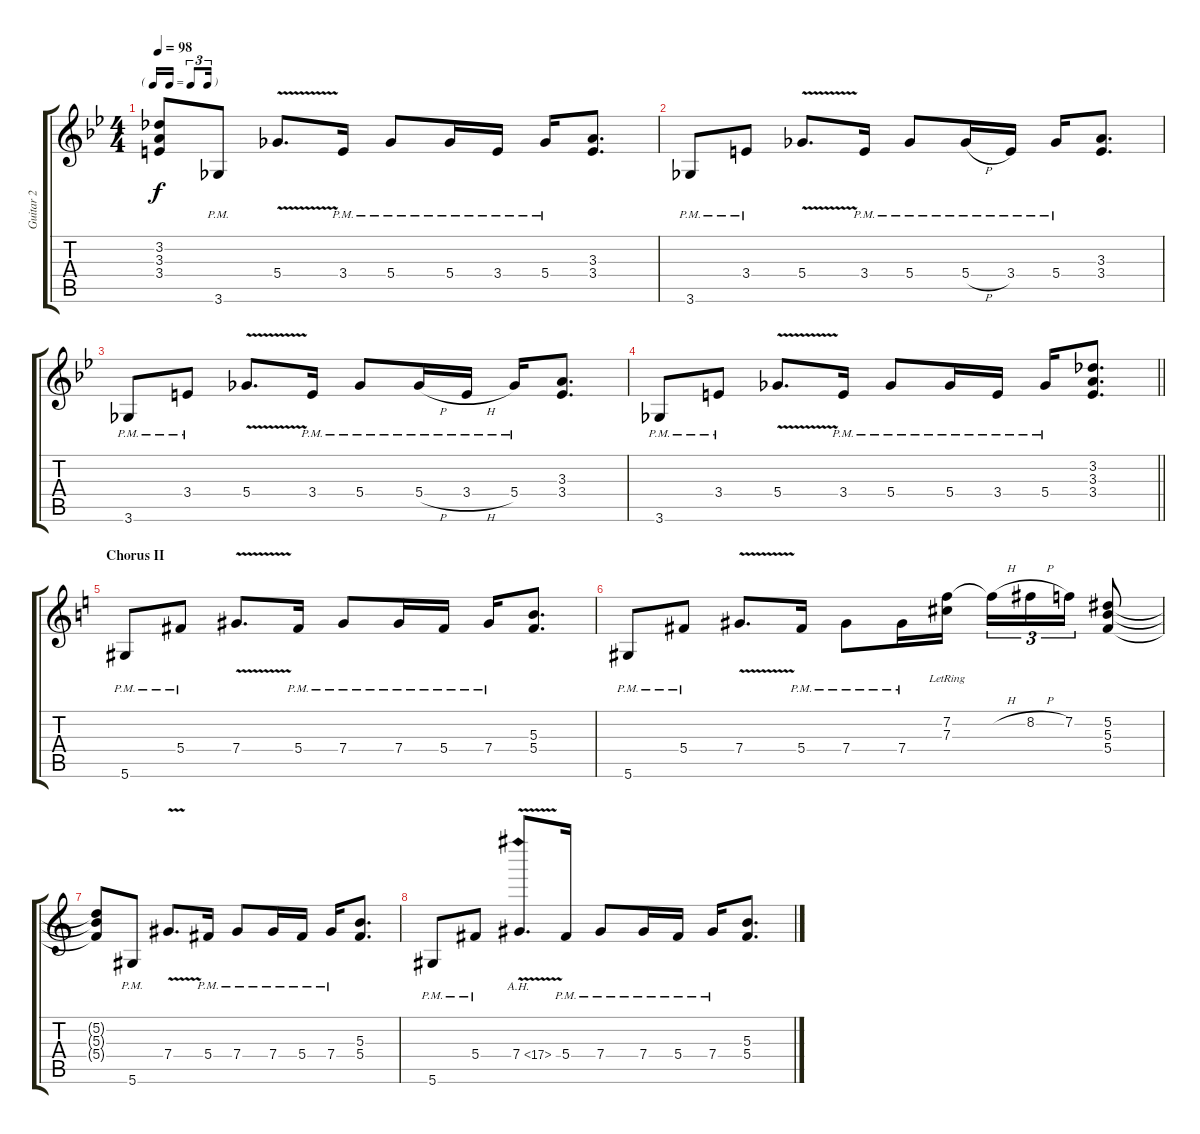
\track ("Guitar 2" "Guitar 2") {instrument distortionguitar}
\staff {score tabs}
\tuning (Eb4 Bb3 Gb3 Db3 Ab2 Eb2) {hide}
\ts (4 4)
\tf triplet16th
\tempo 98
\clef g2
\ks bb
(3.2{t} 3.3{t} 3.4{t}).8{dy f} 3.6{pm}.8 5.4{v}.8{d} 3.4{pm}.16 5.4{pm}.8 5.4{pm}.16 3.4{pm}.16 5.4{pm}.16 (3.3 3.4).8{d} |
3.6{pm}.8 3.4{pm}.8 5.4{v}.8{d} 3.4{pm}.16 5.4{pm}.8 5.4{h pm}.16 3.4{pm}.16 5.4{pm}.16 (3.3 3.4).8{d} |
3.6{pm}.8 3.4{pm}.8 5.4{v}.8{d} 3.4{pm}.16 5.4{pm}.8 5.4{h pm}.16 3.4{h pm}.16 5.4{pm}.16 (3.3 3.4).8{d} |
\barLineRight lightlight
3.6{pm}.8 3.4{pm}.8 5.4{v}.8{d} 3.4{pm}.16 5.4{pm}.8 5.4{pm}.16 3.4{pm}.16 5.4{pm}.16 (3.2 3.3 3.4).8{d} |
\section ("" "Chorus II")
\ks c
5.6{pm}.8 5.4{pm}.8 7.4{v}.8{d} 5.4{pm}.16 7.4{pm}.8 7.4{pm}.16 5.4{pm}.16 7.4{pm}.16 (5.3 5.4).8{d} |
5.6{pm}.8 5.4{pm}.8 7.4{v}.8{d} 5.4{pm}.16 7.4{pm}.8 7.4{pm}.16 (7.2 7.3{lr}).16 7.2{h t}.16{tu (3 2)} 8.2{h}.16{tu (3 2)} 7.2.16{tu (3 2)} (5.2 5.3 5.4).8 |
(5.2{t} 5.3{t} 5.4{t}).8 5.6{pm}.8 7.4{v}.8{d} 5.4{pm}.16 7.4{pm}.8 7.4{pm}.16 5.4{pm}.16 7.4{pm}.16 (5.3 5.4).8{d} |
5.6{pm}.8 5.4{pm}.8 7.4{ah 10 v}.8{d} 5.4{pm}.16 7.4{pm}.8 7.4{pm}.16 5.4{pm}.16 7.4{pm}.16 (5.3 5.4).8{d}
